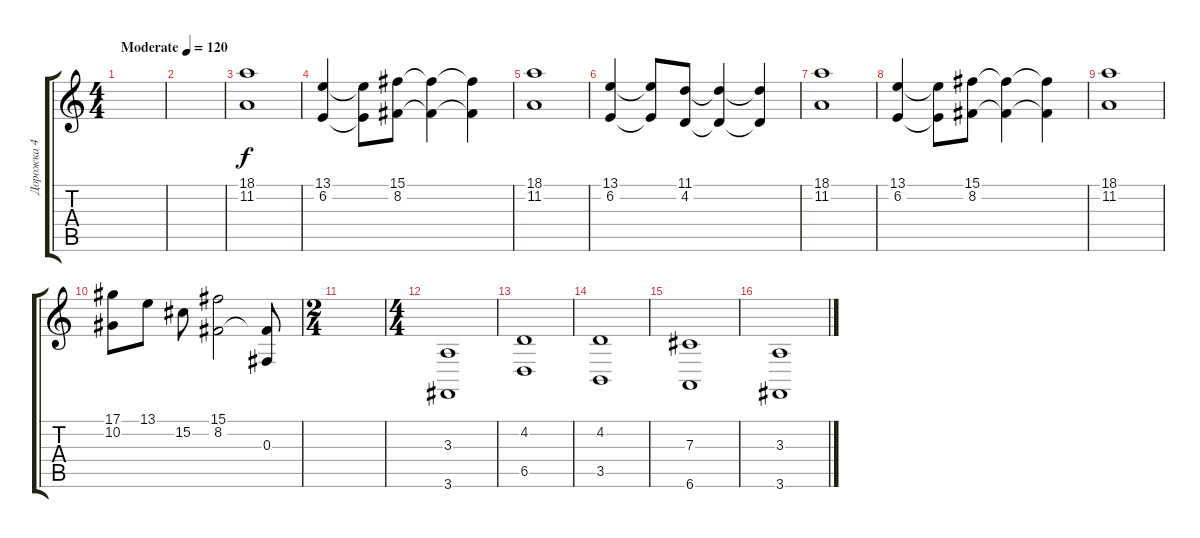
\track ("Дорожка 4" "Дорожка 4") {solo instrument stringensemble1}
\staff {score tabs}
\tuning (Eb4 Bb3 Gb3 Db3 Ab2 Eb2) {hide}
\ts (4 4)
\tempo (120 "Moderate")
\clef g2
\ks c
|
|
(18.1 11.2).1{volume 6} |
(13.1 6.2).4 (13.1{t} 6.2{t}).8 (15.1 8.2).8 (15.1{t} 8.2{t}).4 (15.1{t} 8.2{t}).4 |
(18.1 11.2).1 |
(13.1 6.2).4 (13.1{t} 6.2{t}).8 (11.1 4.2).8 (11.1{t} 4.2{t}).4 (11.1{t} 4.2{t}).4 |
(18.1 11.2).1 |
(13.1 6.2).4 (13.1{t} 6.2{t}).8 (15.1 8.2).8 (15.1{t} 8.2{t}).4 (15.1{t} 8.2{t}).4 |
(18.1 11.2).1 |
(17.1 10.2).8 13.1.8 15.2.8 (15.1 8.2).2 (8.2{t} 0.3).8 |
\ts (2 4)
|
\ts (4 4)
(3.3 3.6).1 |
(4.2 6.5).1 |
(4.2 3.5).1 |
(7.3 6.6).1 |
(3.3 3.6).1
